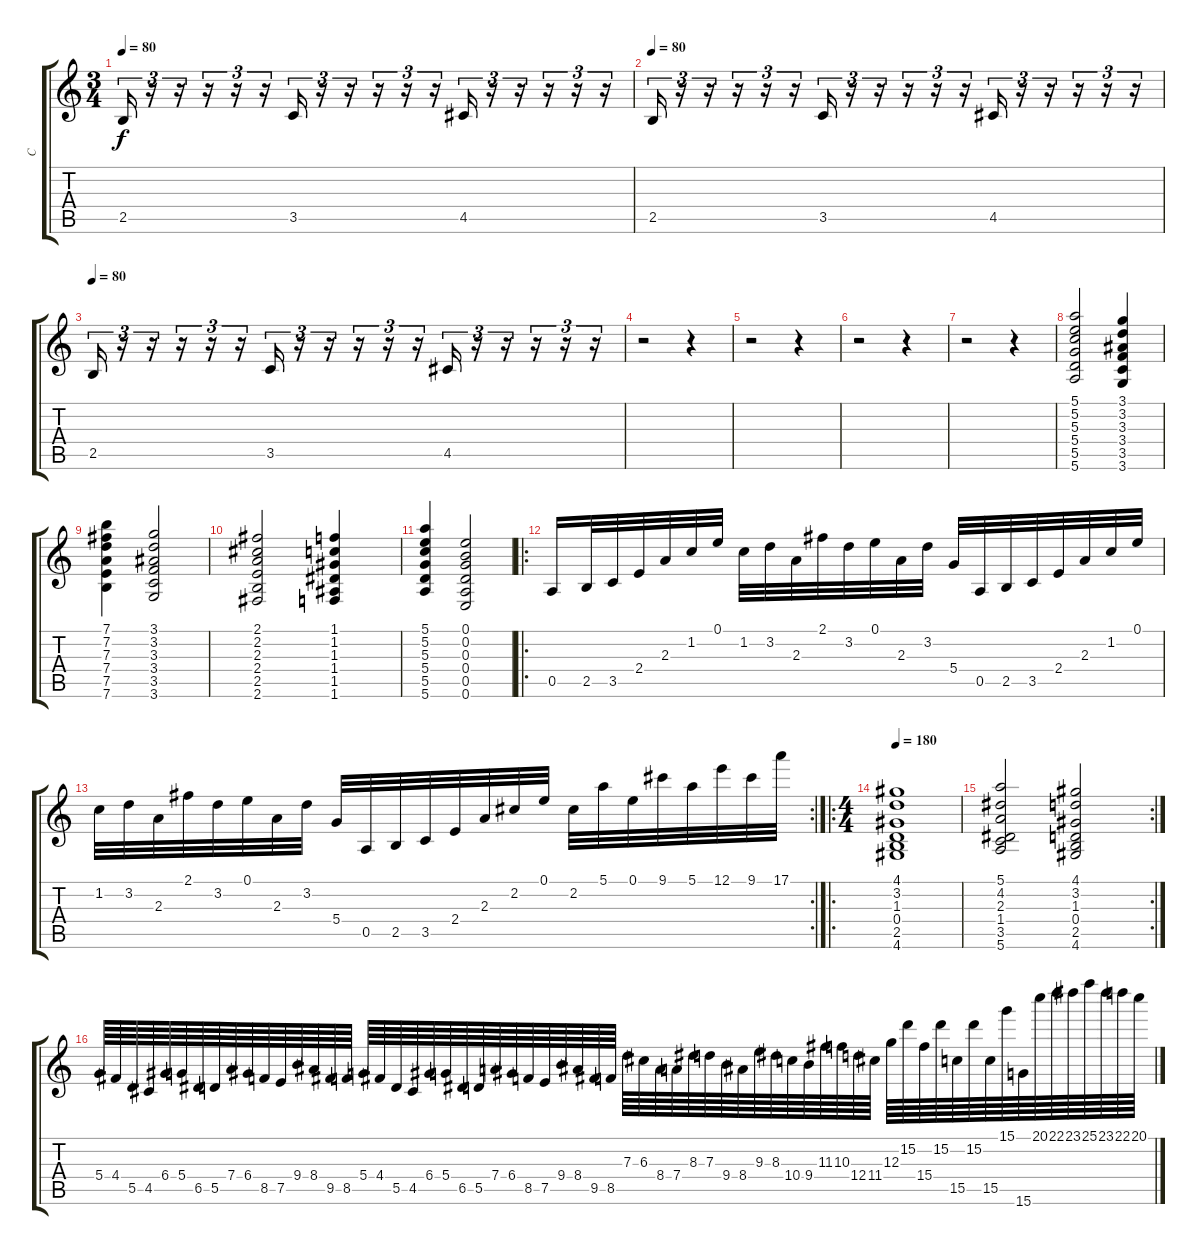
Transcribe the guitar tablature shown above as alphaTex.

\track ("C" "C") {instrument guitarharmonics}
\staff {score tabs}
\tuning (E4 B3 G3 D3 A2 E2) {hide}
\ts (3 4)
\tempo 2
\tempo 80
\clef g2
\ks c
2.5.16{tu (3 2) dy f} r.16{tu (3 2)} r.16{tu (3 2)} r.16{tu (3 2)} r.16{tu (3 2)} r.16{tu (3 2)} 3.5.16{tu (3 2)} r.16{tu (3 2)} r.16{tu (3 2)} r.16{tu (3 2)} r.16{tu (3 2)} r.16{tu (3 2)} 4.5.16{tu (3 2)} r.16{tu (3 2)} r.16{tu (3 2)} r.16{tu (3 2)} r.16{tu (3 2)} r.16{tu (3 2)} |
\tempo 2
\tempo 80
2.5.16{tu (3 2)} r.16{tu (3 2)} r.16{tu (3 2)} r.16{tu (3 2)} r.16{tu (3 2)} r.16{tu (3 2)} 3.5.16{tu (3 2)} r.16{tu (3 2)} r.16{tu (3 2)} r.16{tu (3 2)} r.16{tu (3 2)} r.16{tu (3 2)} 4.5.16{tu (3 2)} r.16{tu (3 2)} r.16{tu (3 2)} r.16{tu (3 2)} r.16{tu (3 2)} r.16{tu (3 2)} |
\tempo 2
\tempo 80
2.5.16{tu (3 2)} r.16{tu (3 2)} r.16{tu (3 2)} r.16{tu (3 2)} r.16{tu (3 2)} r.16{tu (3 2)} 3.5.16{tu (3 2)} r.16{tu (3 2)} r.16{tu (3 2)} r.16{tu (3 2)} r.16{tu (3 2)} r.16{tu (3 2)} 4.5.16{tu (3 2)} r.16{tu (3 2)} r.16{tu (3 2)} r.16{tu (3 2)} r.16{tu (3 2)} r.16{tu (3 2)} |
r.2 r.4 |
r.2 r.4 |
r.2 r.4 |
r.2 r.4 |
(5.1 5.2 5.3 5.4 5.5 5.6).2 (3.1 3.2 3.3 3.4 3.5 3.6).4 |
(7.1 7.2 7.3 7.4 7.5 7.6).4 (3.1 3.2 3.3 3.4 3.5 3.6).2 |
(2.1 2.2 2.3 2.4 2.5 2.6).2 (1.1 1.2 1.3 1.4 1.5 1.6).4 |
(5.1 5.2 5.3 5.4 5.5 5.6).4 (0.1 0.2 0.3 0.4 0.5 0.6).2 |
\ro
0.5.16 2.5.32 3.5.32 2.4.32 2.3.32 1.2.32 0.1.32 1.2.32 3.2.32 2.3.32 2.1.32 3.2.32 0.1.32 2.3.32 3.2.32 5.4.32 0.5.32 2.5.32 3.5.32 2.4.32 2.3.32 1.2.32 0.1.32 |
\rc 2
1.2.32 3.2.32 2.3.32 2.1.32 3.2.32 0.1.32 2.3.32 3.2.32 5.4.32 0.5.32 2.5.32 3.5.32 2.4.32 2.3.32 2.2.32 0.1.32 2.2.32 5.1.32 0.1.32 9.1.32 5.1.32 12.1.32 9.1.32 17.1.32 |
\ro
\ts (4 4)
\tempo 180
(4.1 3.2 1.3 0.4 2.5 4.6).1 |
\rc 2
(5.1 4.2 2.3 1.4 3.5 5.6).2 (4.1 3.2 1.3 0.4 2.5 4.6).2 |
5.4.64 4.4.64 5.5.64 4.5.64 6.4.64 5.4.64 6.5.64 5.5.64 7.4.64 6.4.64 8.5.64 7.5.64 9.4.64 8.4.64 9.5.64 8.5.64 5.4.64 4.4.64 5.5.64 4.5.64 6.4.64 5.4.64 6.5.64 5.5.64 7.4.64 6.4.64 8.5.64 7.5.64 9.4.64 8.4.64 9.5.64 8.5.64 7.3.64 6.3.64 8.4.64 7.4.64 8.3.64 7.3.64 9.4.64 8.4.64 9.3.64 8.3.64 10.4.64 9.4.64 11.3.64 10.3.64 12.4.64 11.4.64 12.3.64 15.2.64 15.4.64 15.2.64 15.5.64 15.2.64 15.5.64 15.1.64 15.6.64 20.1.64 22.1.64 23.1.64 25.1.64 23.1.64 22.1.64 20.1.64
